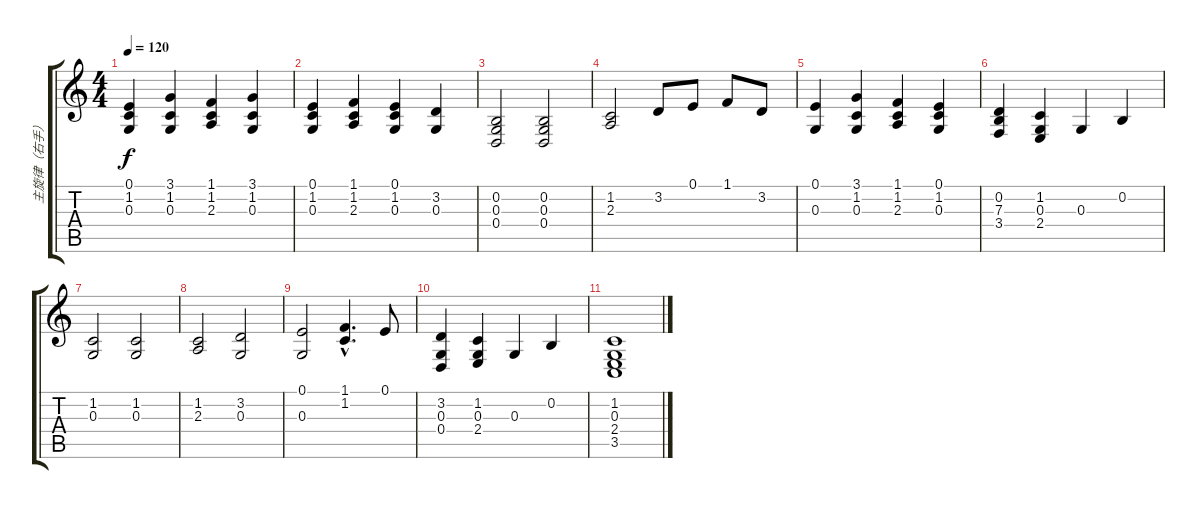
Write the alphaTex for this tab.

\track ("主旋律（右手）" "主旋律（右手）") {instrument acousticgrandpiano}
\staff {score tabs}
\tuning (E4 B3 G3 D3 A2 E2) {hide}
\ts (4 4)
\tempo 120
\clef g2
\ks c
(0.1 1.2 0.3).4{dy f} (3.1 1.2 0.3).4 (1.1 1.2 2.3).4 (3.1 1.2 0.3).4 |
(0.1 1.2 0.3).4 (1.1 1.2 2.3).4 (0.1 1.2 0.3).4 (3.2 0.3).4 |
(0.2 0.3 0.4).2 (0.2 0.3 0.4).2 |
(1.2 2.3).2 3.2.8 0.1.8 1.1.8 3.2.8 |
(0.1 0.3).4 (3.1 1.2 0.3).4 (1.1 1.2 2.3).4 (0.1 1.2 0.3).4 |
(0.2 7.3 3.4).4 (1.2 0.3 2.4).4 0.3.4 0.2.4 |
(1.2 0.3).2 (1.2 0.3).2 |
(1.2 2.3).2 (3.2 0.3).2 |
(0.1 0.3).2 (1.1{hac} 1.2{hac}).4{d} 0.1.8 |
(3.2 0.3 0.4).4 (1.2 0.3 2.4).4 0.3.4 0.2.4 |
(1.2 0.3 2.4 3.5).1
